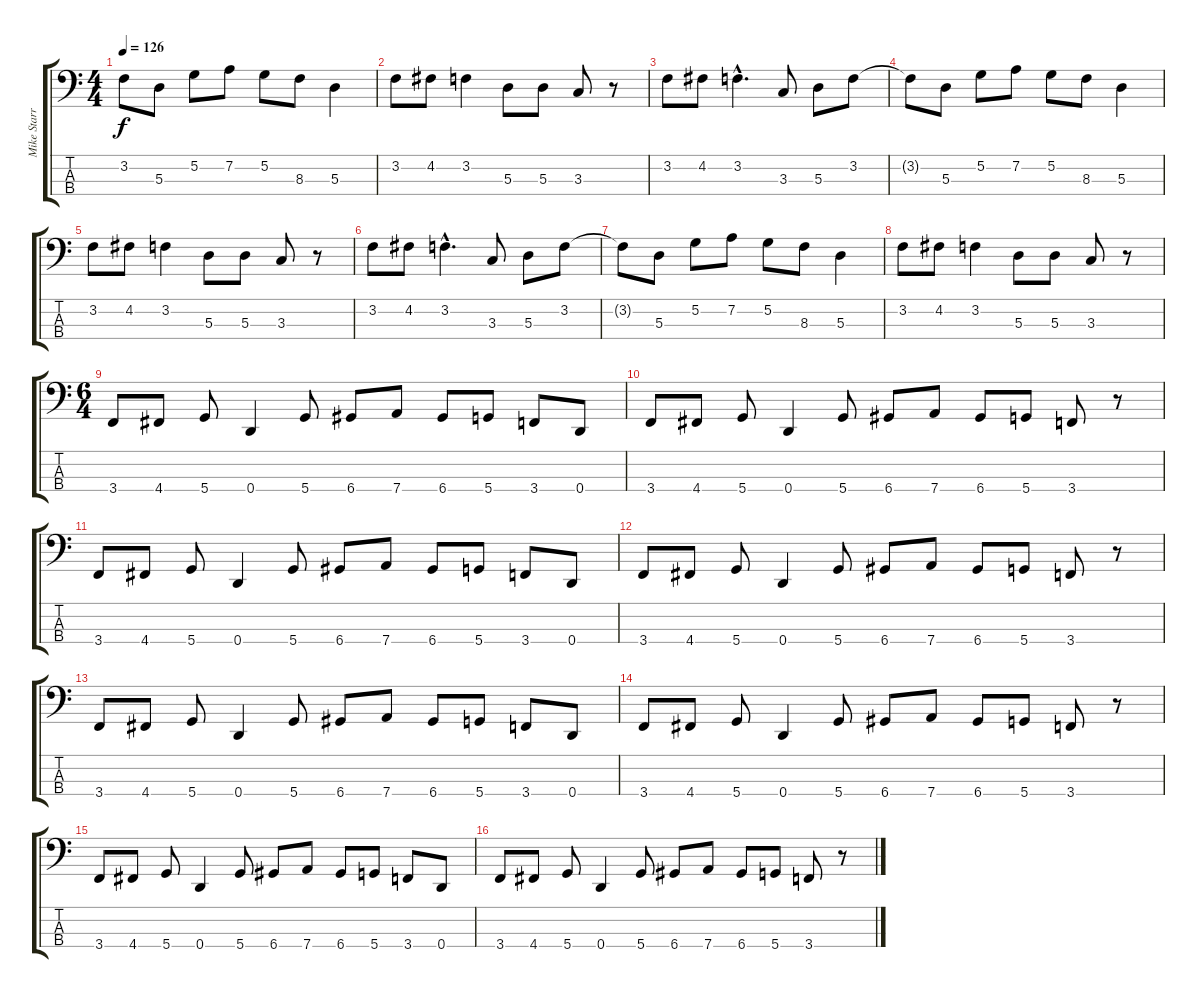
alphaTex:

\track ("Mike Starr" "Mike Starr") {instrument electricbasspick}
\staff {score tabs}
\tuning (G2 D2 A1 D1) {hide}
\ts (4 4)
\tempo 126
\clef f4
\ks c
3.2{t}.8{dy f} 5.3.8 5.2.8 7.2.8 5.2.8 8.3.8 5.3.4 |
3.2.8 4.2.8 3.2.4 5.3.8 5.3.8 3.3.8 r.8 |
3.2.8 4.2.8 3.2{hac}.4{d} 3.3.8 5.3.8 3.2.8 |
3.2{t}.8 5.3.8 5.2.8 7.2.8 5.2.8 8.3.8 5.3.4 |
3.2.8 4.2.8 3.2.4 5.3.8 5.3.8 3.3.8 r.8 |
3.2.8 4.2.8 3.2{hac}.4{d} 3.3.8 5.3.8 3.2.8 |
3.2{t}.8 5.3.8 5.2.8 7.2.8 5.2.8 8.3.8 5.3.4 |
3.2.8 4.2.8 3.2.4 5.3.8 5.3.8 3.3.8 r.8 |
\ts (6 4)
3.4.8 4.4.8 5.4.8 0.4.4 5.4.8 6.4.8 7.4.8 6.4.8 5.4.8 3.4.8 0.4.8 |
3.4.8 4.4.8 5.4.8 0.4.4 5.4.8 6.4.8 7.4.8 6.4.8 5.4.8 3.4.8 r.8 |
3.4.8 4.4.8 5.4.8 0.4.4 5.4.8 6.4.8 7.4.8 6.4.8 5.4.8 3.4.8 0.4.8 |
3.4.8 4.4.8 5.4.8 0.4.4 5.4.8 6.4.8 7.4.8 6.4.8 5.4.8 3.4.8 r.8 |
3.4.8 4.4.8 5.4.8 0.4.4 5.4.8 6.4.8 7.4.8 6.4.8 5.4.8 3.4.8 0.4.8 |
3.4.8 4.4.8 5.4.8 0.4.4 5.4.8 6.4.8 7.4.8 6.4.8 5.4.8 3.4.8 r.8 |
3.4.8 4.4.8 5.4.8 0.4.4 5.4.8 6.4.8 7.4.8 6.4.8 5.4.8 3.4.8 0.4.8 |
3.4.8 4.4.8 5.4.8 0.4.4 5.4.8 6.4.8 7.4.8 6.4.8 5.4.8 3.4.8 r.8
